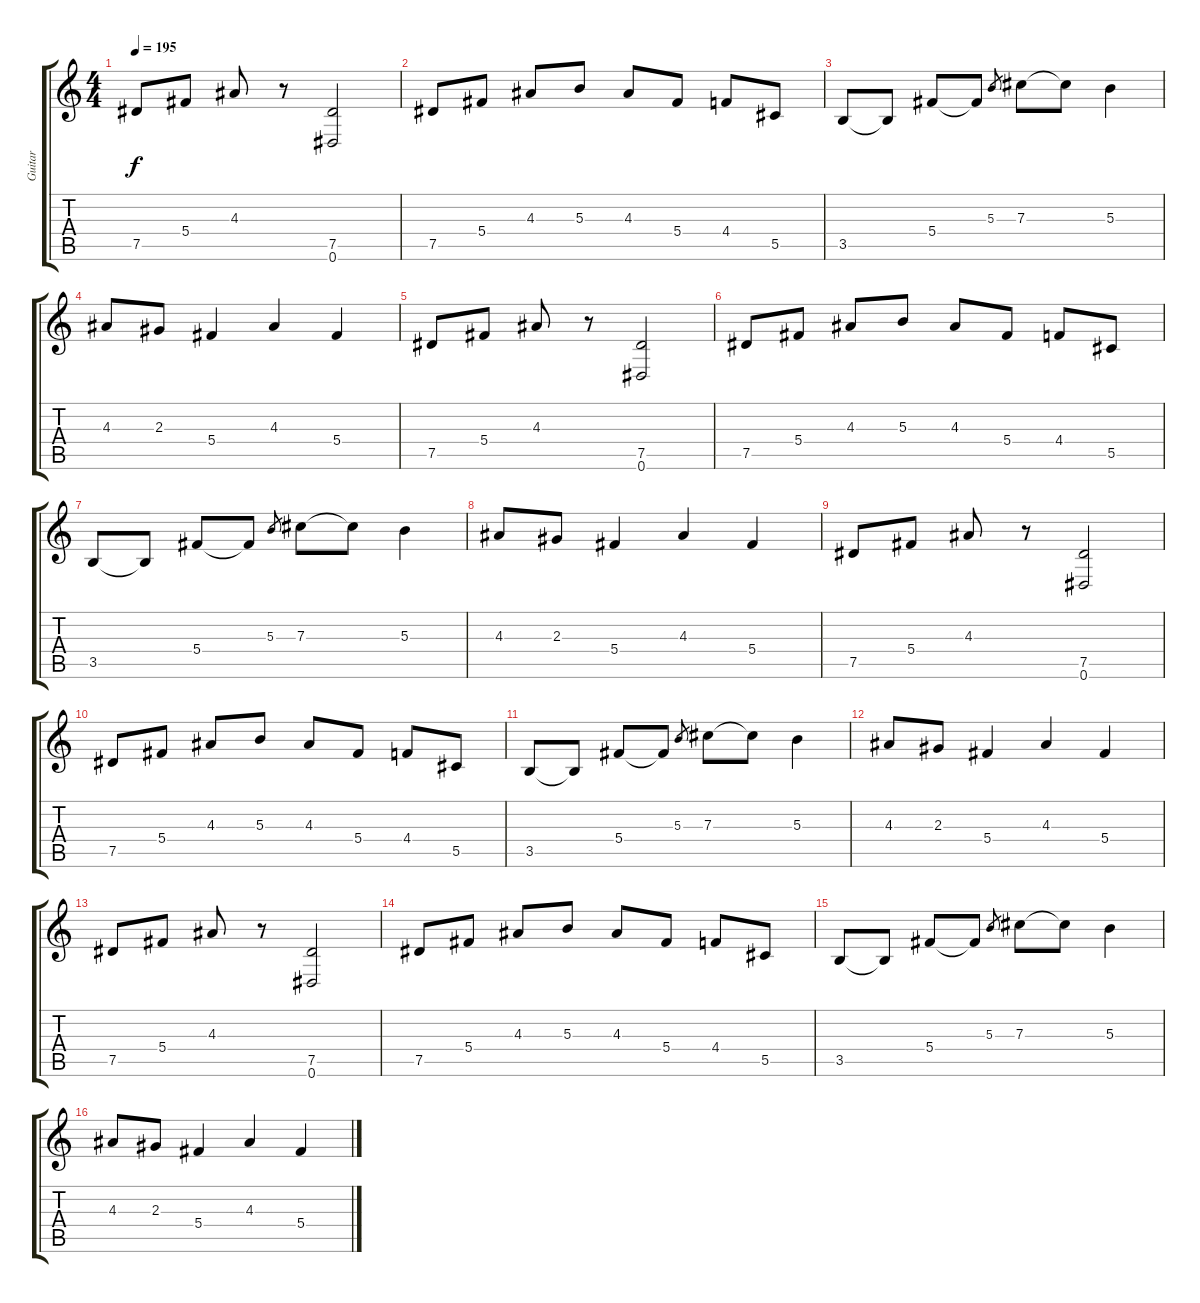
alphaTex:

\track ("Guitar" "Guitar") {instrument distortionguitar}
\staff {score tabs}
\tuning (Eb4 Bb3 Gb3 Db3 Ab2 Eb2) {hide}
\ts (4 4)
\tempo 195
\clef g2
\ks c
7.5.8{dy f} 5.4.8 4.3.8 r.8 (7.5 0.6).2 |
7.5.8 5.4.8 4.3.8 5.3.8 4.3.8 5.4.8 4.4.8 5.5.8 |
3.5.8 3.5{t}.8 5.4.8 5.4{t}.8 5.3.8{gr} 7.3.8 7.3{t}.8 5.3.4 |
4.3.8 2.3.8 5.4.4 4.3.4 5.4.4 |
7.5.8 5.4.8 4.3.8 r.8 (7.5 0.6).2 |
7.5.8 5.4.8 4.3.8 5.3.8 4.3.8 5.4.8 4.4.8 5.5.8 |
3.5.8 3.5{t}.8 5.4.8 5.4{t}.8 5.3.8{gr} 7.3.8 7.3{t}.8 5.3.4 |
4.3.8 2.3.8 5.4.4 4.3.4 5.4.4 |
7.5.8 5.4.8 4.3.8 r.8 (7.5 0.6).2 |
7.5.8 5.4.8 4.3.8 5.3.8 4.3.8 5.4.8 4.4.8 5.5.8 |
3.5.8 3.5{t}.8 5.4.8 5.4{t}.8 5.3.8{gr} 7.3.8 7.3{t}.8 5.3.4 |
4.3.8 2.3.8 5.4.4 4.3.4 5.4.4 |
7.5.8 5.4.8 4.3.8 r.8 (7.5 0.6).2 |
7.5.8 5.4.8 4.3.8 5.3.8 4.3.8 5.4.8 4.4.8 5.5.8 |
3.5.8 3.5{t}.8 5.4.8 5.4{t}.8 5.3.8{gr} 7.3.8 7.3{t}.8 5.3.4 |
4.3.8 2.3.8 5.4.4 4.3.4 5.4.4
